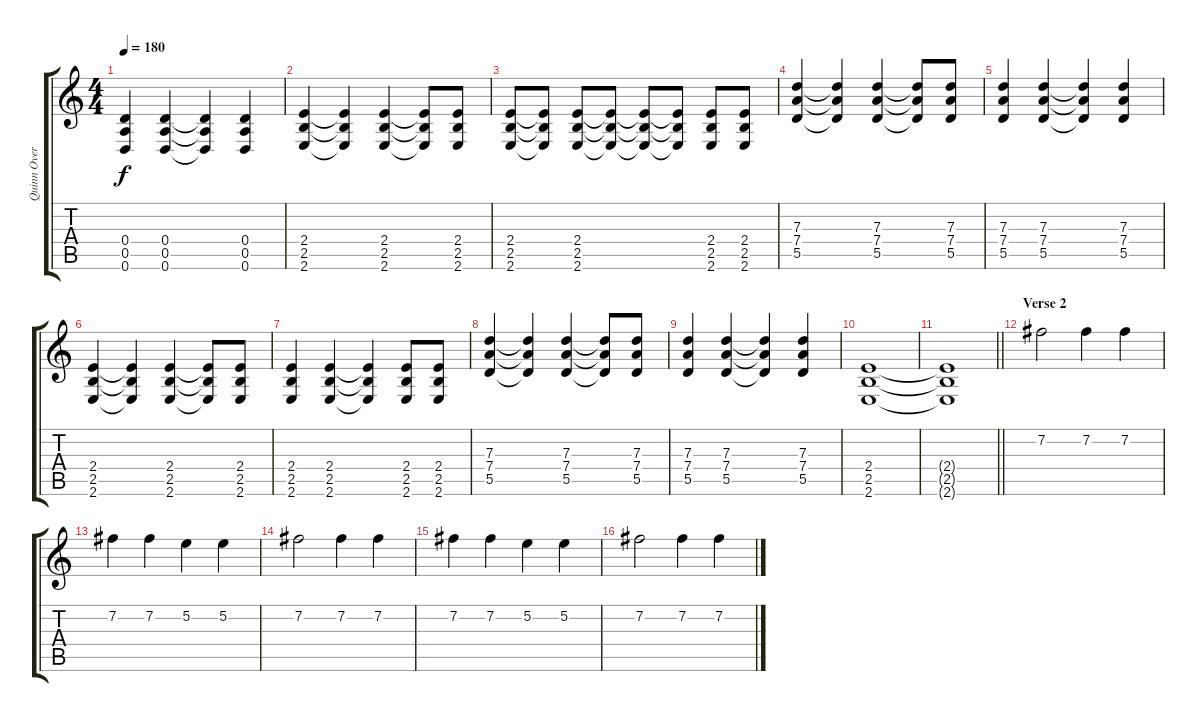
\track ("Quinn Overdub" "Quinn Over") {instrument distortionguitar}
\staff {score tabs}
\tuning (E4 B3 G3 D3 A2 D2) {hide}
\ts (4 4)
\tempo 180
\clef g2
\ks c
(0.4 0.5 0.6).4{dy f} (0.4 0.5 0.6).4 (0.4{t} 0.5{t} 0.6{t}).4 (0.4 0.5 0.6).4 |
(2.4 2.5 2.6).4 (2.4{t} 2.5{t} 2.6{t}).4 (2.4 2.5 2.6).4 (2.4{t} 2.5{t} 2.6{t}).8 (2.4 2.5 2.6).8 |
(2.4 2.5 2.6).8 (2.4{t} 2.5{t} 2.6{t}).8 (2.4 2.5 2.6).8 (2.4{t} 2.5{t} 2.6{t}).8 (2.4{t} 2.5{t} 2.6{t}).8 (2.4{t} 2.5{t} 2.6{t}).8 (2.4 2.5 2.6).8 (2.4 2.5 2.6).8 |
(7.3 7.4 5.5).4 (7.3{t} 7.4{t} 5.5{t}).4 (7.3 7.4 5.5).4 (7.3{t} 7.4{t} 5.5{t}).8 (7.3 7.4 5.5).8 |
(7.3 7.4 5.5).4 (7.3 7.4 5.5).4 (7.3{t} 7.4{t} 5.5{t}).4 (7.3 7.4 5.5).4 |
(2.4 2.5 2.6).4 (2.4{t} 2.5{t} 2.6{t}).4 (2.4 2.5 2.6).4 (2.4{t} 2.5{t} 2.6{t}).8 (2.4 2.5 2.6).8 |
(2.4 2.5 2.6).4 (2.4 2.5 2.6).4 (2.4{t} 2.5{t} 2.6{t}).4 (2.4 2.5 2.6).8 (2.4 2.5 2.6).8 |
(7.3 7.4 5.5).4 (7.3{t} 7.4{t} 5.5{t}).4 (7.3 7.4 5.5).4 (7.3{t} 7.4{t} 5.5{t}).8 (7.3 7.4 5.5).8 |
(7.3 7.4 5.5).4 (7.3 7.4 5.5).4 (7.3{t} 7.4{t} 5.5{t}).4 (7.3 7.4 5.5).4 |
(2.4 2.5 2.6).1 |
\barLineRight lightlight
(2.4{t} 2.5{t} 2.6{t}).1 |
\section ("" "Verse 2")
7.2.2{instrument electricguitarclean} 7.2.4 7.2.4 |
7.2.4 7.2.4 5.2.4 5.2.4 |
7.2.2 7.2.4 7.2.4 |
7.2.4 7.2.4 5.2.4 5.2.4 |
7.2.2 7.2.4 7.2.4
